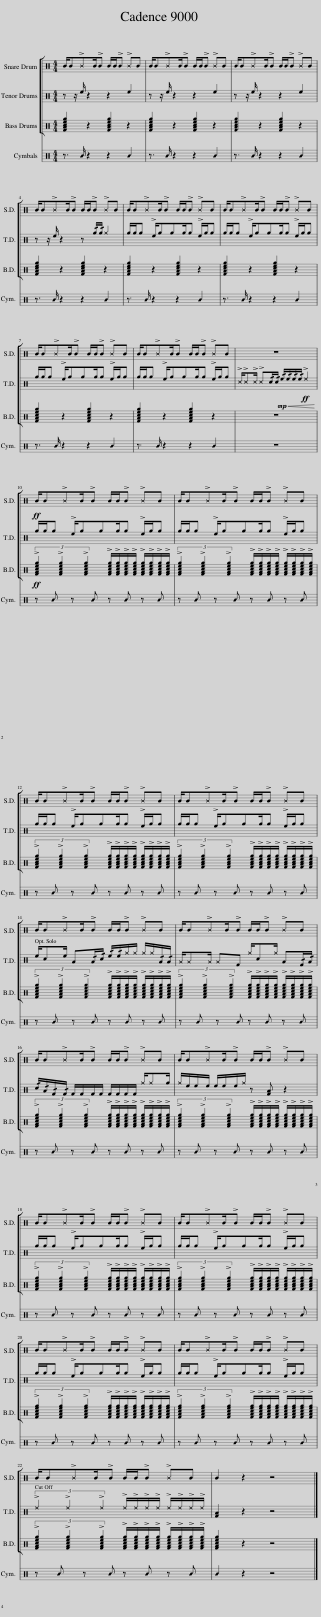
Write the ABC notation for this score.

X:1
%%score [ 1 2 3 4 ] 5
L:1/8
M:4/4
I:linebreak $
K:C
V:1 perc
K:none
V:2 perc
K:none
V:3 perc
K:none
V:4 perc
K:none
V:5 perc
K:none
V:1
!fff! B/B!>!^BB/!>!B B/B/!>!B !>!^BB | B/B!>!^BB/!>!B B/B/!>!B !>!^BB | B/B!>!^BB/!>!B B/B/!>!B !>!^BB |$ B/B!>!^BB/!>!B B/B/!>!B !>!^BB | B/B!>!^BB/!>!B B/B/!>!B !>!^BB | %5
 B/B!>!^BB/!>!B B/B/!>!B !>!^BB |$ B/B!>!^BB/!>!B B/B/!>!B !>!^BB | B/B!>!^BB/!>!B B/B/!>!B !>!^BB | z8 |$!ff!!fff! B/B!>!^BB/!>!B B/B/!>!B !>!^BB | %10
 B/B!>!^BB/!>!B B/B/!>!B !>!^BB |$ B/B!>!^BB/!>!B B/B/!>!B !>!^BB | B/B!>!^BB/!>!B B/B/!>!B !>!^BB |$ B/B!>!^BB/!>!B B/B/!>!B !>!^BB | B/B!>!^BB/!>!B B/B/!>!B !>!^BB |$ %15
 B/B!>!^BB/!>!B B/B/!>!B !>!^BB | B/B!>!^BB/!>!B B/B/!>!B !>!^BB |$ B/B!>!^BB/!>!B B/B/!>!B !>!^BB | B/B!>!^BB/!>!B B/B/!>!B !>!^BB |$ B/B!>!^BB/!>!B B/B/!>!B !>!^BB | %20
 B/B!>!^BB/!>!B B/B/!>!B !>!^BB |$ B/B!>!^BB/!>!B B/B/!>!B !>!^BB | B2 z2 z4 |] %23
V:2
 z z/ e/ z2 z2 e2 | z z/ e/ z2 z2 e2 | z z/ e/ z2 z2 e2 |$ z z/ e/ z2 z !/!g/!/!g/ ^g2 | g/g/g !>!e/ggg/g !>!e/g/g | %5
 g/g/g !>!e/ggg/g !>!e/g/g |$ g/g/g !>!e/ggg/g !>!e/g/g | g/g/g !>!e/ggg/g !>!e/g/g | !>!^c/!>!^c!>!^c/ !>!^c!/!c/!/!c/!mp!!<(! !/!e/!/!e/!/!e/!/!e/!ff! !>!^e2!<)! |$ g/g/g !>!e/ggg/g !>!e/g/g | %10
 g/g/g !>!e/ggg/g !>!e/g/g |$ g/g/g !>!e/ggg/g !>!e/g/g | g/g/g !>!e/ggg/g !>!e/g/g |$ e/ce/ A!/!A/!/!c/ !/!e/!/!e/^g/^g/ ^g/^g/!/!A/!/!A/ | ^A/^A^A/ ^AF ^g/c^g/ A!/!F/!/!A/ |$ %15
 !/!c/!/!A/!/!F/!/!F/ F/F/F/F/ F/F/F/F/ ^g/^gg/ | ^g/e/e/e/ e/e/e/^g/ z [FA] z2 |$ g/g/g !>!e/ggg/g !>!e/g/g | g/g/g !>!e/ggg/g !>!e/g/g |$ g/g/g !>!e/ggg/g !>!e/g/g | %20
 g/g/g !>!e/ggg/g !>!e/g/g |$ (3!>!^e2 !>!^e2 !>!^e2 !>!^e/!>!^e/!>!^e/!>!^e/ !>!^e/!>!^e/!>!^e/!>!^e/ | [FA]2 z2 z4 |] %23
V:3
 z z/ e/ z z z2 e2 | z z/ e/ z z z2 e2 | z z/ e/ z z z2 e2 |$ z z/ e/ z z z !/!g/ !/!g/ g/ z z/ | g/ g/ g !>!e/ g g g/ g !>!e/ g/ g | %5
 g/ g/ g !>!e/ g g g/ g !>!e/ g/ g |$ g/ g/ g !>!e/ g g g/ g !>!e/ g/ g | g/ g/ g !>!e/ g g g/ g !>!^e/ g/ g | !>!^c/ !>!^c !>!^c/ !>!^c !/!c/ !/!c/!mp!!<(! !/!e/ !/!e/ !/!e/ !/!e/!ff! !>!^e2!<)! |$ g/ g/ g !>!e/ g g g/ g !>!e/ g/ g | %10
 g/ g/ g !>!e/ g g g/ g !>!e/ g/ g |$ g/ g/ g !>!e/ g g g/ g !>!e/ g/ g | g/ g/ g !>!e/ g g g/ g !>!e/ g/ g |$ g/ g/ g !>!e/ g g g/ g !>!e/ g/ g | g/ g/ g !>!e/ g g g/ g !>!e/ g/ g |$ %15
 g/ g/ g !>!e/ g g g/ g !>!e/ g/ g | g/ g/ g !>!e/ g g g/ g !>!e/ g/ g |$ g/ g/ g !>!e/ g g g/ g !>!e/ g/ g | g/ g/ g !>!e/ g g g/ g !>!e/ g/ g |$ g/ g/ g !>!e/ g g g/ g !>!e/ g/ g | %20
 g/ g/ g !>!e/ g g g/ g !>!e/ g/ g |$ g/ g/ g !>!e/ g g g/ g !>!e/ g/ g | [FA]2 z2 z4 |] %23
V:4
 [FAceg]2 z2 [FAceg]2 z2 | [FAceg]2 z2 [FAceg]2 z2 | [FAceg]2 z2 [FAceg]2 z2 |$ [FAceg]2 z2 [FAceg]2 z2 | [FAceg]2 z2 [FAceg]2 z2 | %5
 [FAceg]2 z2 [FAceg]2 z2 |$ [FAceg]2 z2 [FAceg]2 z2 | [FAceg]2 z2 [FAceg]2 z2 | z8 |$!ff! (3!>![FAceg]2 !>![FAceg]2 !>![FAceg]2 !>![FAceg]/!>![FAceg]/!>![FAceg]/!>![FAceg]/ !>![FAceg]/!>![FAceg]/!>![FAceg]/!>![FAceg]/ | %10
 (3!>![FAceg]2 !>![FAceg]2 !>![FAceg]2 !>![FAceg]/!>![FAceg]/!>![FAceg]/!>![FAceg]/ !>![FAceg]/!>![FAceg]/!>![FAceg]/!>![FAceg]/ |$ (3!>![FAceg]2 !>![FAceg]2 !>![FAceg]2 !>![FAceg]/!>![FAceg]/!>![FAceg]/!>![FAceg]/ !>![FAceg]/!>![FAceg]/!>![FAceg]/!>![FAceg]/ | (3!>![FAceg]2 !>![FAceg]2 !>![FAceg]2 !>![FAceg]/!>![FAceg]/!>![FAceg]/!>![FAceg]/ !>![FAceg]/!>![FAceg]/!>![FAceg]/!>![FAceg]/ |$ (3!>![FAceg]2 !>![FAceg]2 !>![FAceg]2 !>![FAceg]/!>![FAceg]/!>![FAceg]/!>![FAceg]/ !>![FAceg]/!>![FAceg]/!>![FAceg]/!>![FAceg]/ | (3!>![FAceg]2 !>![FAceg]2 !>![FAceg]2 !>![FAceg]/!>![FAceg]/!>![FAceg]/!>![FAceg]/ !>![FAceg]/!>![FAceg]/!>![FAceg]/!>![FAceg]/ |$ %15
 (3!>![FAceg]2 !>![FAceg]2 !>![FAceg]2 !>![FAceg]/!>![FAceg]/!>![FAceg]/!>![FAceg]/ !>![FAceg]/!>![FAceg]/!>![FAceg]/!>![FAceg]/ | (3!>![FAceg]2 !>![FAceg]2 !>![FAceg]2 !>![FAceg]/!>![FAceg]/!>![FAceg]/!>![FAceg]/ !>![FAceg]/!>![FAceg]/!>![FAceg]/!>![FAceg]/ |$ (3!>![FAceg]2 !>![FAceg]2 !>![FAceg]2 !>![FAceg]/!>![FAceg]/!>![FAceg]/!>![FAceg]/ !>![FAceg]/!>![FAceg]/!>![FAceg]/!>![FAceg]/ | (3!>![FAceg]2 !>![FAceg]2 !>![FAceg]2 !>![FAceg]/!>![FAceg]/!>![FAceg]/!>![FAceg]/ !>![FAceg]/!>![FAceg]/!>![FAceg]/!>![FAceg]/ |$ (3!>![FAceg]2 !>![FAceg]2 !>![FAceg]2 !>![FAceg]/!>![FAceg]/!>![FAceg]/!>![FAceg]/ !>![FAceg]/!>![FAceg]/!>![FAceg]/!>![FAceg]/ | %20
 (3!>![FAceg]2 !>![FAceg]2 !>![FAceg]2 !>![FAceg]/!>![FAceg]/!>![FAceg]/!>![FAceg]/ !>![FAceg]/!>![FAceg]/!>![FAceg]/!>![FAceg]/ |$ (3!>![FAceg]2 !>![FAceg]2 !>![FAceg]2 !>![FAceg]/!>![FAceg]/!>![FAceg]/!>![FAceg]/ !>![FAceg]/!>![FAceg]/!>![FAceg]/!>![FAceg]/ | [FAceg]2 z2 z4 |] %23
V:5
 z3/2 _B/ z2 z2 _B2 | z3/2 _B/ z2 z2 _B2 | z3/2 _B/ z2 z2 _B2 |$ z3/2 _B/ z2 z2 _B2 | z3/2 _B/ z2 z2 _B2 | %5
 z3/2 _B/ z2 z2 _B2 |$ z3/2 _B/ z2 z2 _B2 | z3/2 _B/ z2 z2 _B2 | z8 |$ z _B z _B z _B z _B | %10
 z _B z _B z _B z _B |$ z _B z _B z _B z _B | z _B z _B z _B z _B |$ z _B z _B z _B z _B | z _B z _B z _B z _B |$ %15
 z _B z _B z _B z _B | z _B z _B z _B z _B |$ z _B z _B z _B z _B | z _B z _B z _B z _B |$ z _B z _B z _B z _B | %20
 z _B z _B z _B z _B |$ z _B z _B z _B z _B | _B2 z2 z4 |] %23
